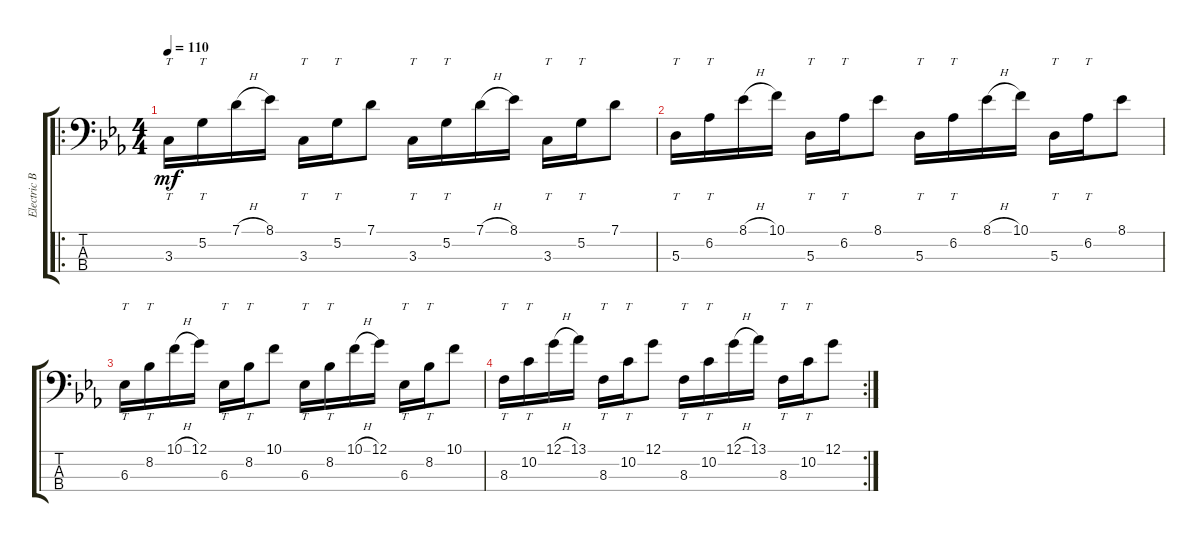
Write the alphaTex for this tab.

\track ("Electric Bass" "Electric B") {instrument electricbassfinger}
\staff {score tabs}
\tuning (G2 D2 A1 E1) {hide}
\ro
\ts (4 4)
\tempo 110
\clef f4
\ks cminor
3.3.16{tt dy mf instrument electricbassfinger} 5.2.16{tt} 7.1{h}.16 8.1.16 3.3.16{tt} 5.2.16{tt} 7.1.8 3.3.16{tt} 5.2.16{tt} 7.1{h}.16 8.1.16 3.3.16{tt} 5.2.16{tt} 7.1.8 |
5.3.16{tt} 6.2.16{tt} 8.1{h}.16 10.1.16 5.3.16{tt} 6.2.16{tt} 8.1.8 5.3.16{tt} 6.2.16{tt} 8.1{h}.16 10.1.16 5.3.16{tt} 6.2.16{tt} 8.1.8 |
6.3.16{tt} 8.2.16{tt} 10.1{h}.16 12.1.16 6.3.16{tt} 8.2.16{tt} 10.1.8 6.3.16{tt} 8.2.16{tt} 10.1{h}.16 12.1.16 6.3.16{tt} 8.2.16{tt} 10.1.8 |
\rc 2
8.3.16{tt} 10.2.16{tt} 12.1{h}.16 13.1.16 8.3.16{tt} 10.2.16{tt} 12.1.8 8.3.16{tt} 10.2.16{tt} 12.1{h}.16 13.1.16 8.3.16{tt} 10.2.16{tt} 12.1.8
